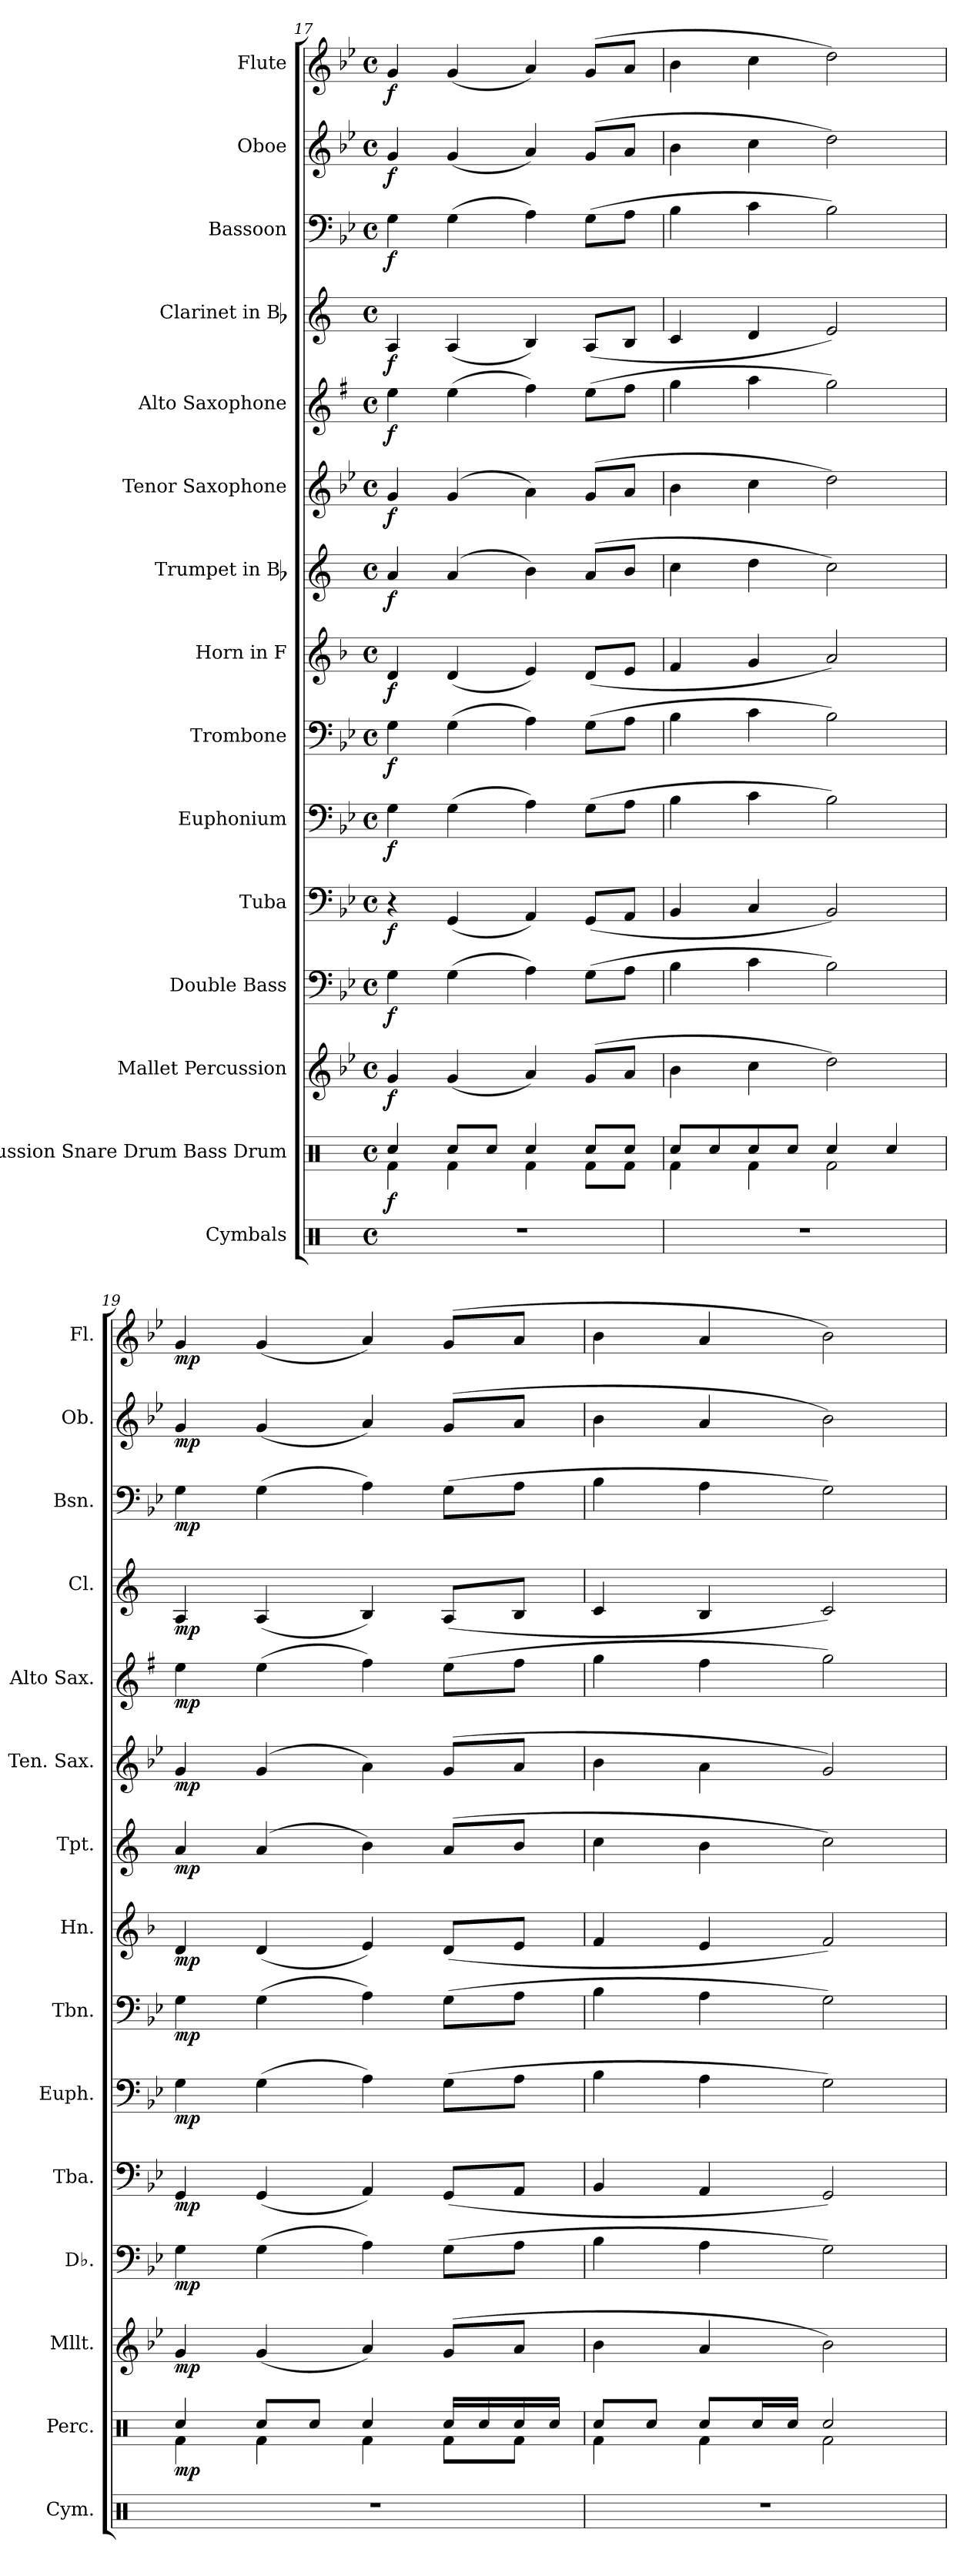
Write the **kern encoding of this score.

**kern	**kern	**dynam	**kern	**dynam	**kern	**dynam	**kern	**dynam	**kern	**dynam	**kern	**dynam	**kern	**dynam	**kern	**dynam	**kern	**dynam	**kern	**dynam	**kern	**dynam	**kern	**dynam	**kern	**dynam	**kern	**dynam
*part15	*part14	*part14	*part13	*part13	*part12	*part12	*part11	*part11	*part10	*part10	*part9	*part9	*part8	*part8	*part7	*part7	*part6	*part6	*part5	*part5	*part4	*part4	*part3	*part3	*part2	*part2	*part1	*part1
*staff15	*staff14	*staff14	*staff13	*staff13	*staff12	*staff12	*staff11	*staff11	*staff10	*staff10	*staff9	*staff9	*staff8	*staff8	*staff7	*staff7	*staff6	*staff6	*staff5	*staff5	*staff4	*staff4	*staff3	*staff3	*staff2	*staff2	*staff1	*staff1
*I"Cymbals	*I"Percussion Snare Drum Bass Drum	*	*I"Mallet Percussion	*	*I"Double Bass	*	*I"Tuba	*	*I"Euphonium	*	*I"Trombone	*	*I"Horn in F	*	*I"Trumpet in Bb	*	*I"Tenor Saxophone	*	*I"Alto Saxophone	*	*I"Clarinet in Bb	*	*I"Bassoon	*	*I"Oboe	*	*I"Flute	*
*I'Cym.	*I'Perc.	*	*I'Mllt.	*	*I'Db.	*	*I'Tba.	*	*I'Euph.	*	*I'Tbn.	*	*I'Hn.	*	*I'Tpt.	*	*I'Ten. Sax.	*	*I'Alto Sax.	*	*I'Cl.	*	*I'Bsn.	*	*I'Ob.	*	*I'Fl.	*
!!LO:PB:g=z
*clefX	*clefX	*	*clefG2	*	*clefF4	*	*clefF4	*	*clefF4	*	*clefF4	*	*clefG2	*	*clefG2	*	*clefG2	*	*clefG2	*	*clefG2	*	*clefF4	*	*clefG2	*	*clefG2	*
*	*	*	*ITrd-14c-24	*	*ITrd7c12	*	*	*	*	*	*	*	*ITrd4c7	*	*ITrd1c2	*	*ITrd8c14	*	*ITrd5c9	*	*ITrd1c2	*	*	*	*	*	*	*
*k[]	*k[]	*	*k[b-e-]	*	*k[b-e-]	*	*k[b-e-]	*	*k[b-e-]	*	*k[b-e-]	*	*k[b-e-]	*	*k[b-e-]	*	*k[b-e-]	*	*k[b-e-]	*	*k[b-e-]	*	*k[b-e-]	*	*k[b-e-]	*	*k[b-e-]	*
*C:	*C:	*	*B-:	*	*B-:	*	*B-:	*	*B-:	*	*B-:	*	*B-:	*	*B-:	*	*B-:	*	*B-:	*	*B-:	*	*B-:	*	*B-:	*	*B-:	*
*M4/4	*M4/4	*	*M4/4	*	*M4/4	*	*M4/4	*	*M4/4	*	*M4/4	*	*M4/4	*	*M4/4	*	*M4/4	*	*M4/4	*	*M4/4	*	*M4/4	*	*M4/4	*	*M4/4	*
*met(c)	*met(c)	*	*met(c)	*	*met(c)	*	*met(c)	*	*met(c)	*	*met(c)	*	*met(c)	*	*met(c)	*	*met(c)	*	*met(c)	*	*met(c)	*	*met(c)	*	*met(c)	*	*met(c)	*
=17	=17	=17	=17	=17	=17	=17	=17	=17	=17	=17	=17	=17	=17	=17	=17	=17	=17	=17	=17	=17	=17	=17	=17	=17	=17	=17	=17	=17
*	*^	*	*	*	*	*	*	*	*	*	*	*	*	*	*	*	*	*	*	*	*	*	*	*	*	*	*	*
1r	4Rcci/	4Rfi\	f	4gggi/	f	4GGi\	f	4r	f	4Gi\	f	4Gi\	f	4Gi/	f	4gi/	f	4Gi/	f	4gi\	f	4Gi/	f	4Gi\	f	4gi/	f	4gi/	f
.	8Rcci/L	4Rfi\	.	(4gggi/	.	(4GGi\	.	(4GGi/	.	(4Gi\	.	(4Gi\	.	(4Gi/	.	(4gi/	.	(4Gi/	.	(4gi\	.	(4Gi/	.	(4Gi\	.	(4gi/	.	(4gi/	.
.	8Rcci/J	.	.	.	.	.	.	.	.	.	.	.	.	.	.	.	.	.	.	.	.	.	.	.	.	.	.	.	.
.	4Rcci/	4Rfi\	.	4aaai/)	.	4AAi\)	.	4AAi/)	.	4Ai\)	.	4Ai\)	.	4Ai/)	.	4ai\)	.	4Ai\)	.	4ai\)	.	4Ai/)	.	4Ai\)	.	4ai/)	.	4ai/)	.
.	8Rcci/L	8Rfi\L	.	(8gggi/L	.	(8GGi\L	.	(8GGi/L	.	(8Gi\L	.	(8Gi\L	.	(8Gi/L	.	(8gi/L	.	(8Gi/L	.	(8gi\L	.	(8Gi/L	.	(8Gi\L	.	(8gi/L	.	(8gi/L	.
.	8Rcci/J	8Rfi\J	.	8aaai/J	.	8AAi\J	.	8AAi/J	.	8Ai\J	.	8Ai\J	.	8Ai/J	.	8ai/J	.	8Ai/J	.	8ai\J	.	8Ai/J	.	8Ai\J	.	8ai/J	.	8ai/J	.
=18	=18	=18	=18	=18	=18	=18	=18	=18	=18	=18	=18	=18	=18	=18	=18	=18	=18	=18	=18	=18	=18	=18	=18	=18	=18	=18	=18	=18	=18
1r	8Rcci/L	4Rfi\	.	4bbb-i\	.	4BB-i\	.	4BB-i/	.	4B-i\	.	4B-i\	.	4B-i/	.	4b-i\	.	4B-i\	.	4b-i\	.	4B-i/	.	4B-i\	.	4b-i\	.	4b-i\	.
.	8Rcci/	.	.	.	.	.	.	.	.	.	.	.	.	.	.	.	.	.	.	.	.	.	.	.	.	.	.	.	.
.	8Rcci/	4Rfi\	.	4cccci\	.	4Ci\	.	4Ci/	.	4ci\	.	4ci\	.	4ci/	.	4cci\	.	4ci\	.	4cci\	.	4ci/	.	4ci\	.	4cci\	.	4cci\	.
.	8Rcci/J	.	.	.	.	.	.	.	.	.	.	.	.	.	.	.	.	.	.	.	.	.	.	.	.	.	.	.	.
.	4Rcci/	2Rfi\	.	2ddddi\)	.	2BB-i\)	.	2BB-i/)	.	2B-i\)	.	2B-i\)	.	2di/)	.	2b-i\)	.	2di\)	.	2b-i\)	.	2di/)	.	2B-i\)	.	2ddi\)	.	2ddi\)	.
.	4Rcci/	.	.	.	.	.	.	.	.	.	.	.	.	.	.	.	.	.	.	.	.	.	.	.	.	.	.	.	.
=19	=19	=19	=19	=19	=19	=19	=19	=19	=19	=19	=19	=19	=19	=19	=19	=19	=19	=19	=19	=19	=19	=19	=19	=19	=19	=19	=19	=19	=19
1r	4Rcci/	4Rfi\	mp	4gggi/	mp	4GGi\	mp	4GGi/	mp	4Gi\	mp	4Gi\	mp	4Gi/	mp	4gi/	mp	4Gi/	mp	4gi\	mp	4Gi/	mp	4Gi\	mp	4gi/	mp	4gi/	mp
.	8Rcci/L	4Rfi\	.	(4gggi/	.	(4GGi\	.	(4GGi/	.	(4Gi\	.	(4Gi\	.	(4Gi/	.	(4gi/	.	(4Gi/	.	(4gi\	.	(4Gi/	.	(4Gi\	.	(4gi/	.	(4gi/	.
.	8Rcci/J	.	.	.	.	.	.	.	.	.	.	.	.	.	.	.	.	.	.	.	.	.	.	.	.	.	.	.	.
.	4Rcci/	4Rfi\	.	4aaai/)	.	4AAi\)	.	4AAi/)	.	4Ai\)	.	4Ai\)	.	4Ai/)	.	4ai\)	.	4Ai\)	.	4ai\)	.	4Ai/)	.	4Ai\)	.	4ai/)	.	4ai/)	.
.	16Rcci/LL	8Rfi\L	.	(8gggi/L	.	(8GGi\L	.	(8GGi/L	.	(8Gi\L	.	(8Gi\L	.	(8Gi/L	.	(8gi/L	.	(8Gi/L	.	(8gi\L	.	(8Gi/L	.	(8Gi\L	.	(8gi/L	.	(8gi/L	.
.	16Rcci/	.	.	.	.	.	.	.	.	.	.	.	.	.	.	.	.	.	.	.	.	.	.	.	.	.	.	.	.
.	16Rcci/	8Rfi\J	.	8aaai/J	.	8AAi\J	.	8AAi/J	.	8Ai\J	.	8Ai\J	.	8Ai/J	.	8ai/J	.	8Ai/J	.	8ai\J	.	8Ai/J	.	8Ai\J	.	8ai/J	.	8ai/J	.
.	16Rcci/JJ	.	.	.	.	.	.	.	.	.	.	.	.	.	.	.	.	.	.	.	.	.	.	.	.	.	.	.	.
=20	=20	=20	=20	=20	=20	=20	=20	=20	=20	=20	=20	=20	=20	=20	=20	=20	=20	=20	=20	=20	=20	=20	=20	=20	=20	=20	=20	=20	=20
1r	8Rcci/L	4Rfi\	.	4bbb-i\	.	4BB-i\	.	4BB-i/	.	4B-i\	.	4B-i\	.	4B-i/	.	4b-i\	.	4B-i\	.	4b-i\	.	4B-i/	.	4B-i\	.	4b-i\	.	4b-i\	.
.	8Rcci/J	.	.	.	.	.	.	.	.	.	.	.	.	.	.	.	.	.	.	.	.	.	.	.	.	.	.	.	.
.	8Rcci/L	4Rfi\	.	4aaai/	.	4AAi\	.	4AAi/	.	4Ai\	.	4Ai\	.	4Ai/	.	4ai\	.	4Ai\	.	4ai\	.	4Ai/	.	4Ai\	.	4ai/	.	4ai/	.
.	16Rcci/L	.	.	.	.	.	.	.	.	.	.	.	.	.	.	.	.	.	.	.	.	.	.	.	.	.	.	.	.
.	16Rcci/JJ	.	.	.	.	.	.	.	.	.	.	.	.	.	.	.	.	.	.	.	.	.	.	.	.	.	.	.	.
.	2Rcci/	2Rfi\	.	2bbb-i\)	.	2GGi\)	.	2GGi/)	.	2Gi\)	.	2Gi\)	.	2B-i/)	.	2b-i\)	.	2Gi/)	.	2b-i\)	.	2B-i/)	.	2Gi\)	.	2b-i\)	.	2b-i\)	.
*	*v	*v	*	*	*	*	*	*	*	*	*	*	*	*	*	*	*	*	*	*	*	*	*	*	*	*	*	*	*
=	=	=	=	=	=	=	=	=	=	=	=	=	=	=	=	=	=	=	=	=	=	=	=	=	=	=	=	=
*-	*-	*-	*-	*-	*-	*-	*-	*-	*-	*-	*-	*-	*-	*-	*-	*-	*-	*-	*-	*-	*-	*-	*-	*-	*-	*-	*-	*-
